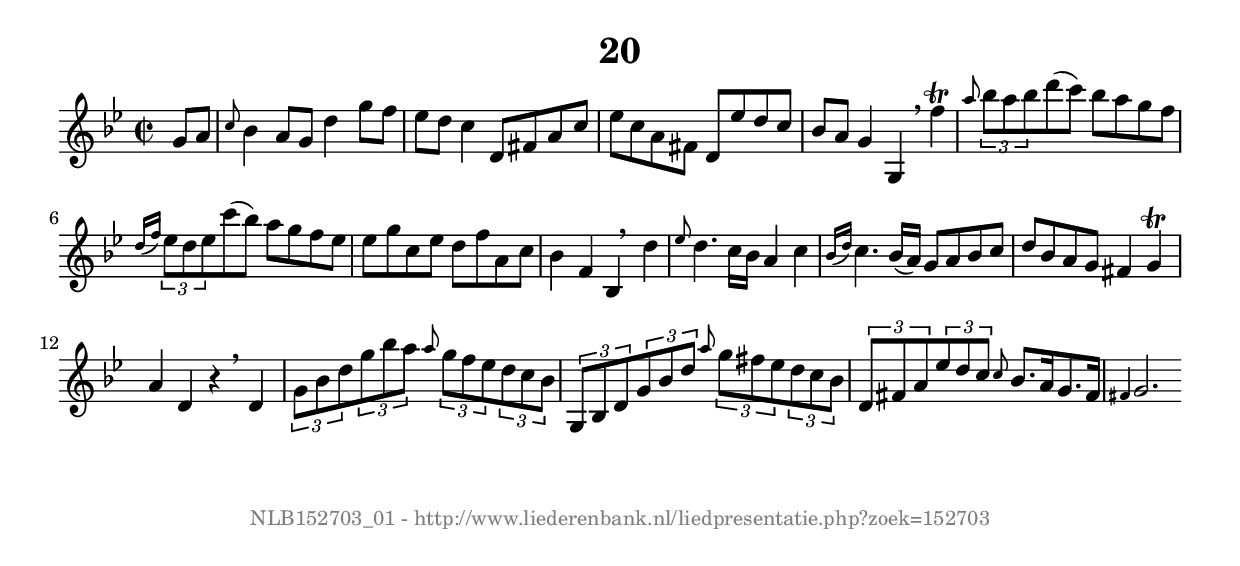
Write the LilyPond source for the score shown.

%
% produced by wce2krn 1.64 (7 June 2014)
%
\version"2.16"
#(append! paper-alist '(("long" . (cons (* 210 mm) (* 2000 mm)))))
#(set-default-paper-size "long")
sb = {\breathe}
mBreak = {\breathe }
bBreak = {\breathe }
x = {\once\override NoteHead #'style = #'cross }
gl=\glissando
itime={\override Staff.TimeSignature #'stencil = ##f }
ficta = {\once\set suggestAccidentals = ##t}
fine = {\once\override Score.RehearsalMark #'self-alignment-X = #1 \mark \markup {\italic{Fine}}}
dc = {\once\override Score.RehearsalMark #'self-alignment-X = #1 \mark \markup {\italic{D.C.}}}
dcf = {\once\override Score.RehearsalMark #'self-alignment-X = #1 \mark \markup {\italic{D.C. al Fine}}}
dcc = {\once\override Score.RehearsalMark #'self-alignment-X = #1 \mark \markup {\italic{D.C. al Coda}}}
ds = {\once\override Score.RehearsalMark #'self-alignment-X = #1 \mark \markup {\italic{D.S.}}}
dsf = {\once\override Score.RehearsalMark #'self-alignment-X = #1 \mark \markup {\italic{D.S. al Fine}}}
dsc = {\once\override Score.RehearsalMark #'self-alignment-X = #1 \mark \markup {\italic{D.S. al Coda}}}
pv = {\set Score.repeatCommands = #'((volta "1"))}
sv = {\set Score.repeatCommands = #'((volta "2"))}
tv = {\set Score.repeatCommands = #'((volta "3"))}
qv = {\set Score.repeatCommands = #'((volta "4"))}
xv = {\set Score.repeatCommands = #'((volta #f))}
\header{ tagline = ""
title = "20"
}
\score {{
\key g \minor
\relative g'
{
\set melismaBusyProperties = #'()
\partial 32*8
\time 2/2
\tempo 4=120
\override Score.MetronomeMark #'transparent = ##t
\override Score.RehearsalMark #'break-visibility = #(vector #t #t #f)
g8 a \grace { c } bes4 a8 g d'4 g8 f es d c4 d,8 fis a c es c a fis d es' d c bes a g4 g, \sb f''^\trill \grace { a8 } \times 2/3 { bes8 a bes } d( c) bes a g f \grace { d16( f) } \times 2/3 { es8 d es } c'( bes) a g f es es g c, es d f a, c bes4 f bes, \bar ":|:" \bBreak
d'4 \grace { es8 } d4. c16 bes a4 c \grace { bes16( d) } c4. bes16( a) g8 a bes c d bes a g fis4 g^\trill a d, r \sb d \times 2/3 { g8 bes d } \times 2/3 { g bes a } \grace { a } \times 2/3 { g f es } \times 2/3 { d c bes } \times 2/3 { g, bes d } \times 2/3 { g bes d } \grace { a' } \times 2/3 { g fis es } \times 2/3 { d c bes } \times 2/3 {d, fis a } \times 2/3 { es' d c } \grace { c } bes8. a16 g8. fis16 \grace { fis4 } g2. \bar ":|"
 }}
 \midi { }
 \layout {
            indent = 0.0\cm
}
}
\markup { \vspace #0 } \markup { \with-color #grey \fill-line { \center-column { \smaller "NLB152703_01 - http://www.liederenbank.nl/liedpresentatie.php?zoek=152703" } } }
